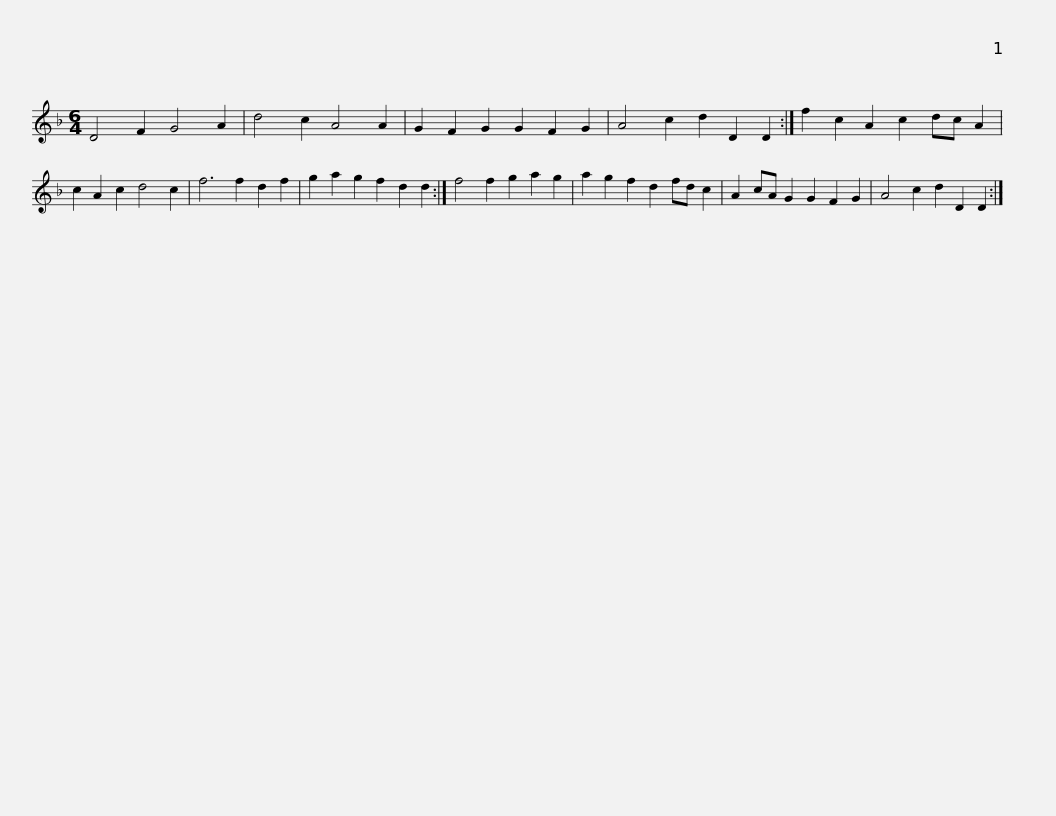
X:1
L:1/8
M:6/4
I:linebreak $
K:Dmin
V:1 treble
V:1
 D4 F2 G4 A2 | d4 c2 A4 A2 | G2 F2 G2 G2 F2 G2 | A4 c2 d2 D2 D2 :| f2 c2 A2 c2 dc A2 | %5
 c2 A2 c2 d4 c2 | f6 f2 d2 f2 |$ g2 a2 g2 f2 d2 d2 :| f4 f2 g2 a2 g2 | a2 g2 f2 d2 fd c2 | %10
 A2 cA G2 G2 F2 G2 | A4 c2 d2 D2 D2 :| %12
